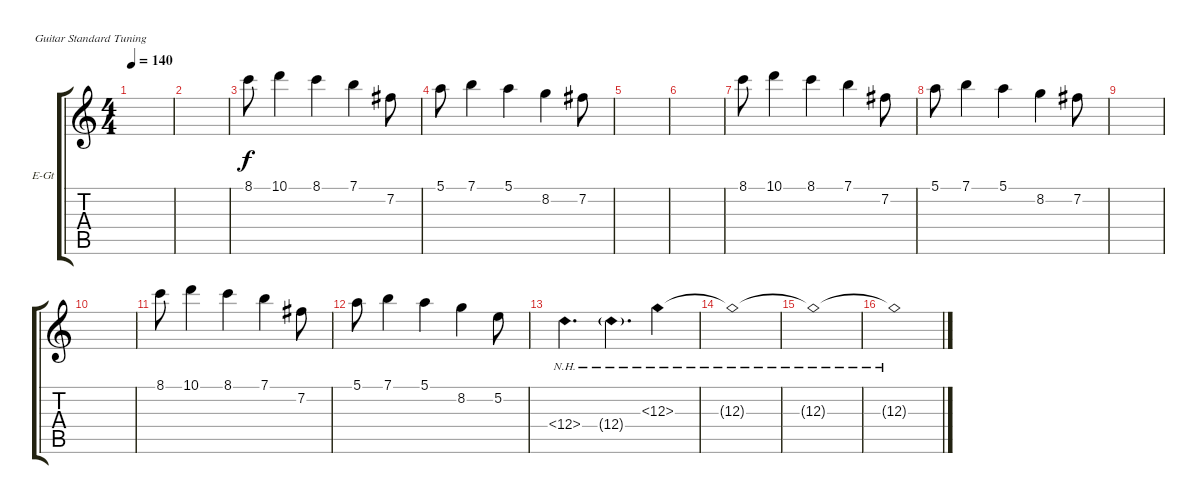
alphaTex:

\defaultSystemsLayout 4
\bracketExtendMode groupsimilarinstruments
\firstSystemTrackNameOrientation horizontal
\otherSystemsTrackNameOrientation horizontal
\track ("Electric Guitar (Extra 2)" "E-Gt") {instrument electricguitarclean}
\staff {score tabs}
\tuning (E4 B3 G3 D3 A2 E2)
\ts (4 4)
\tempo 140
\clef g2
\scale
0.333333
\ks c
|
\scale
0.333333 |
\scale
0.333333 8.1.8 10.1.4 8.1.4 7.1.4 7.2.8 |
\scale
0.333333 5.1.8 7.1.4 5.1.4 8.2.4 7.2.8 |
\scale
0.333333 |
\scale
0.333333 |
\scale
0.333333 8.1.8 10.1.4 8.1.4 7.1.4 7.2.8 |
\scale
0.333333 5.1.8 7.1.4 5.1.4 8.2.4 7.2.8 |
\scale
0.333333 |
\scale
0.333333 |
\scale
0.333333 8.1.8 10.1.4 8.1.4 7.1.4 7.2.8 |
\scale
0.333333 5.1.8 7.1.4 5.1.4 8.2.4 5.2.8 |
\scale
0.333333 12.4{nh}.4{d} 12.4{nh g}.4{d} 12.3{nh}.4 |
\scale
0.333333 12.3{nh t}.1 |
\scale
0.333333 12.3{nh t}.1 |
\scale
0.333333 12.3{nh t}.1
